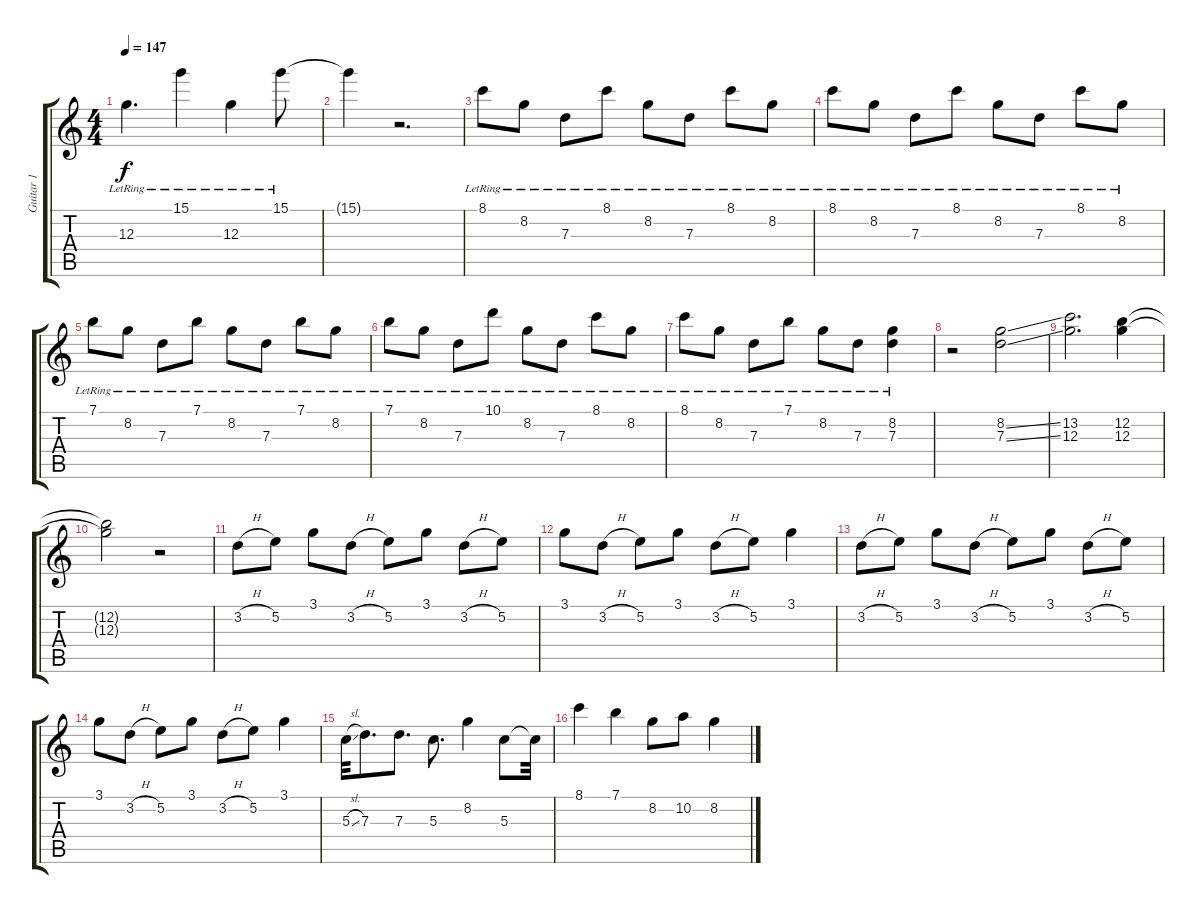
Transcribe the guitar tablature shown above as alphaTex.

\track ("Guitar 1" "Guitar 1") {instrument acousticguitarsteel}
\staff {score tabs}
\tuning (E4 B3 G3 D3 A2 E2) {hide}
\ts (4 4)
\tempo 147
\clef g2
\ks c
12.3{lr}.4{d dy f} 15.1{lr}.4 12.3{lr}.4 15.1{lr}.8 |
15.1{t}.4 r.2{d} |
8.1{lr}.8 8.2{lr}.8 7.3{lr}.8 8.1{lr}.8 8.2{lr}.8 7.3{lr}.8 8.1{lr}.8 8.2{lr}.8 |
8.1{lr}.8 8.2{lr}.8 7.3{lr}.8 8.1{lr}.8 8.2{lr}.8 7.3{lr}.8 8.1{lr}.8 8.2{lr}.8 |
7.1{lr}.8 8.2{lr}.8 7.3{lr}.8 7.1{lr}.8 8.2{lr}.8 7.3{lr}.8 7.1{lr}.8 8.2{lr}.8 |
7.1{lr}.8 8.2{lr}.8 7.3{lr}.8 10.1{lr}.8 8.2{lr}.8 7.3{lr}.8 8.1{lr}.8 8.2{lr}.8 |
8.1{lr}.8 8.2{lr}.8 7.3{lr}.8 7.1{lr}.8 8.2{lr}.8 7.3{lr}.8 (8.2{lr} 7.3{lr}).4 |
r.2 (8.2{ss} 7.3{ss}).2 |
(13.2 12.3).2{d} (12.2 12.3).4 |
(12.2{t} 12.3{t}).2 r.2 |
3.2{h}.8 5.2.8 3.1.8 3.2{h}.8 5.2.8 3.1.8 3.2{h}.8 5.2.8 |
3.1.8 3.2{h}.8 5.2.8 3.1.8 3.2{h}.8 5.2.8 3.1.4 |
3.2{h}.8 5.2.8 3.1.8 3.2{h}.8 5.2.8 3.1.8 3.2{h}.8 5.2.8 |
3.1.8 3.2{h}.8 5.2.8 3.1.8 3.2{h}.8 5.2.8 3.1.4 |
5.3{sl}.32 7.3.8{d} 7.3.8{d} 5.3.8{d} 8.2.4 5.3.8 5.3{t}.32 |
8.1.4 7.1.4 8.2.8 10.2.8 8.2.4
